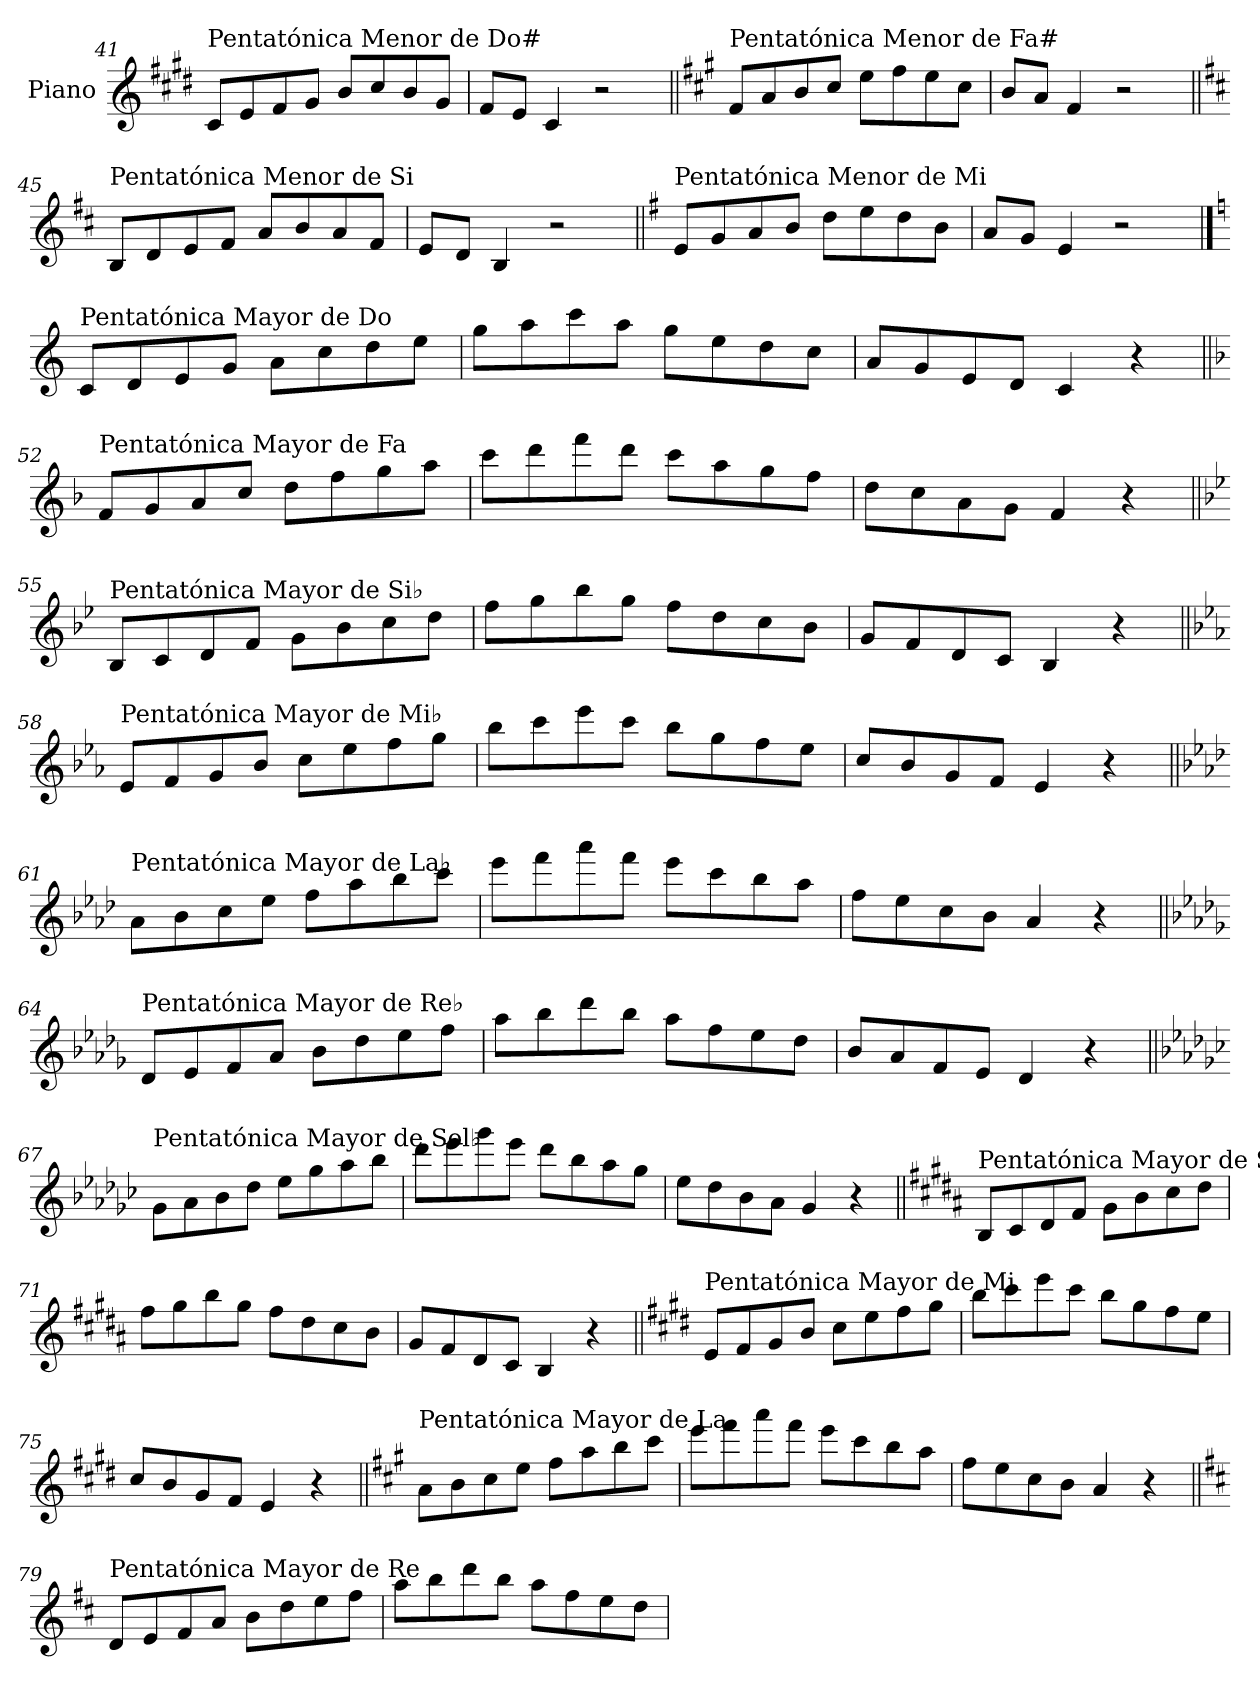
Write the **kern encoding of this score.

**kern
*part1
*staff1
*I"Piano
*I'Pno.
!!LO:LB:g=z
*clefG2
*k[f#c#g#d#]
=41
!LO:TX:a:t=Pentatónica Menor de Do#
8c#/L
8e/
8f#/
8g#/J
8b/L
8cc#/
8b/
8g#/J
=42
8f#/L
8e/J
4c#/
2r
=43||
*k[f#c#g#]
!LO:TX:a:t=Pentatónica Menor de Fa#
8f#/L
8a/
8b/
8cc#/J
8ee\L
8ff#\
8ee\
8cc#\J
=44
8b/L
8a/J
4f#/
2r
!!LO:LB:g=z
=45||
*k[f#c#]
!LO:TX:a:t=Pentatónica Menor de Si
8B/L
8d/
8e/
8f#/J
8a/L
8b/
8a/
8f#/J
=46
8e/L
8d/J
4B/
2r
=47||
*k[f#]
!LO:TX:a:t=Pentatónica Menor de Mi
8e/L
8g/
8a/
8b/J
8dd\L
8ee\
8dd\
8b\J
=48
8a/L
8g/J
4e/
2r
!!LO:PB:g=z
==49
*k[]
!LO:TX:a:t=Pentatónica Mayor de Do
8c/L
8d/
8e/
8g/J
8a\L
8cc\
8dd\
8ee\J
=50
8gg\L
8aa\
8ccc\
8aa\J
8gg\L
8ee\
8dd\
8cc\J
=51
8a/L
8g/
8e/
8d/J
4c/
4r
=52||
*k[b-]
!LO:TX:a:t=Pentatónica Mayor de Fa
8f/L
8g/
8a/
8cc/J
8dd\L
8ff\
8gg\
8aa\J
=53
8ccc\L
8ddd\
8fff\
8ddd\J
8ccc\L
8aa\
8gg\
8ff\J
=54
8dd\L
8cc\
8a\
8g\J
4f/
4r
!!LO:LB:g=z
=55||
*k[b-e-]
!LO:TX:a:t=Pentatónica Mayor de Si♭
8B-/L
8c/
8d/
8f/J
8g\L
8b-\
8cc\
8dd\J
=56
8ff\L
8gg\
8bb-\
8gg\J
8ff\L
8dd\
8cc\
8b-\J
=57
8g/L
8f/
8d/
8c/J
4B-/
4r
=58||
*k[b-e-a-]
!LO:TX:a:t=Pentatónica Mayor de Mi♭
8e-/L
8f/
8g/
8b-/J
8cc\L
8ee-\
8ff\
8gg\J
=59
8bb-\L
8ccc\
8eee-\
8ccc\J
8bb-\L
8gg\
8ff\
8ee-\J
=60
8cc/L
8b-/
8g/
8f/J
4e-/
4r
!!LO:LB:g=z
=61||
*k[b-e-a-d-]
!LO:TX:a:t=Pentatónica Mayor de La♭
8a-\L
8b-\
8cc\
8ee-\J
8ff\L
8aa-\
8bb-\
8ccc\J
=62
8eee-\L
8fff\
8aaa-\
8fff\J
8eee-\L
8ccc\
8bb-\
8aa-\J
=63
8ff\L
8ee-\
8cc\
8b-\J
4a-/
4r
=64||
*k[b-e-a-d-g-]
!LO:TX:a:t=Pentatónica Mayor de Re♭
8d-/L
8e-/
8f/
8a-/J
8b-\L
8dd-\
8ee-\
8ff\J
=65
8aa-\L
8bb-\
8ddd-\
8bb-\J
8aa-\L
8ff\
8ee-\
8dd-\J
=66
8b-/L
8a-/
8f/
8e-/J
4d-/
4r
!!LO:LB:g=z
=67||
*k[b-e-a-d-g-c-]
!LO:TX:a:t=Pentatónica Mayor de Sol♭
8g-\L
8a-\
8b-\
8dd-\J
8ee-\L
8gg-\
8aa-\
8bb-\J
=68
8ddd-\L
8eee-\
8ggg-\
8eee-\J
8ddd-\L
8bb-\
8aa-\
8gg-\J
=69
8ee-\L
8dd-\
8b-\
8a-\J
4g-/
4r
=70||
*k[f#c#g#d#a#]
!LO:TX:a:t=Pentatónica Mayor de Si
8B/L
8c#/
8d#/
8f#/J
8g#\L
8b\
8cc#\
8dd#\J
=71
8ff#\L
8gg#\
8bb\
8gg#\J
8ff#\L
8dd#\
8cc#\
8b\J
=72
8g#/L
8f#/
8d#/
8c#/J
4B/
4r
!!LO:LB:g=z
=73||
*k[f#c#g#d#]
!LO:TX:a:t=Pentatónica Mayor de Mi
8e/L
8f#/
8g#/
8b/J
8cc#\L
8ee\
8ff#\
8gg#\J
=74
8bb\L
8ccc#\
8eee\
8ccc#\J
8bb\L
8gg#\
8ff#\
8ee\J
=75
8cc#/L
8b/
8g#/
8f#/J
4e/
4r
=76||
*k[f#c#g#]
!LO:TX:a:t=Pentatónica Mayor de La
8a\L
8b\
8cc#\
8ee\J
8ff#\L
8aa\
8bb\
8ccc#\J
=77
8eee\L
8fff#\
8aaa\
8fff#\J
8eee\L
8ccc#\
8bb\
8aa\J
=78
8ff#\L
8ee\
8cc#\
8b\J
4a/
4r
!!LO:LB:g=z
=79||
*k[f#c#]
!LO:TX:a:t=Pentatónica Mayor de Re
8d/L
8e/
8f#/
8a/J
8b\L
8dd\
8ee\
8ff#\J
=80
8aa\L
8bb\
8ddd\
8bb\J
8aa\L
8ff#\
8ee\
8dd\J
=
*-
